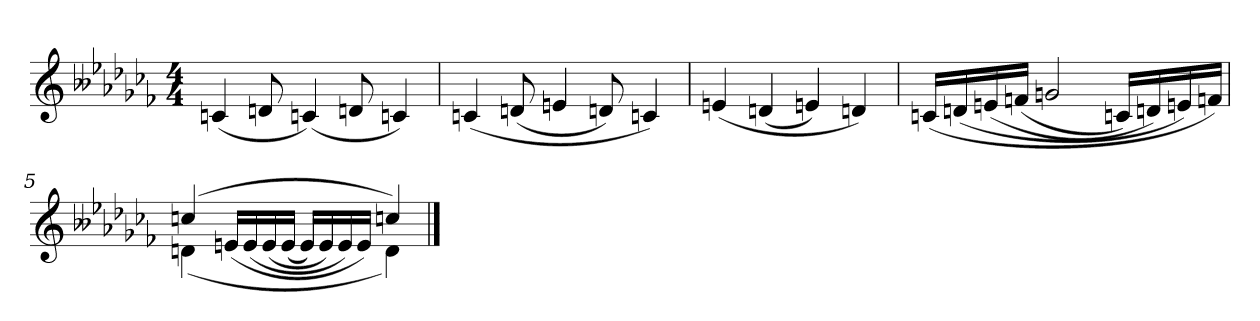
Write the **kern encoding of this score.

**kern
*part1
*staff1
*clefG2
*k[b--e-a-d-g-c-f-]
*M4/4
=1
(4cn
8dn
(4cn)
8dn
4cn)
=2
(4cn
(8dn
4en
8dn)
4cn)
=3
(4en
(4dn
4en)
4dn)
=4
(16cnLL
(16dn
(16en
(16fnJJ
2gn
16cnLL)
16dn)
16en)
16fnJJ)
=5
*^
(4ccn	(4dn
(<16enLL	2ryy
(16e	.
(<16e	.
(16eJJ	.
16eLL)	.
16e)	.
16e)	.
16eJJ)	.
4ccn)	4d)
*v	*v
==
*-
